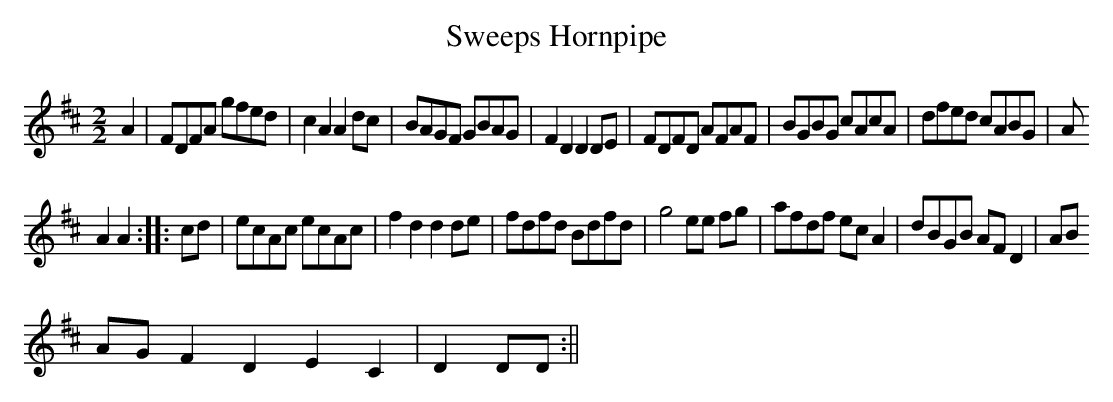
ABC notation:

X:1
T:Sweeps Hornpipe
M:2/2
L:1/8
K:D Major
A2|FDFA gfed|c2A2A2dc|BAGF GBAG|F2D2D2DE|FDFD AFAF|BGBG cAcA|dfed cABG|A
2A2A2:||:cd|ecAc ecAc|f2d2d2de|fdfd Bdfd|g4ee fg|afdf ecA2|dBGB AF D2|AB
AG F2D2E2C2|D2DD:||
